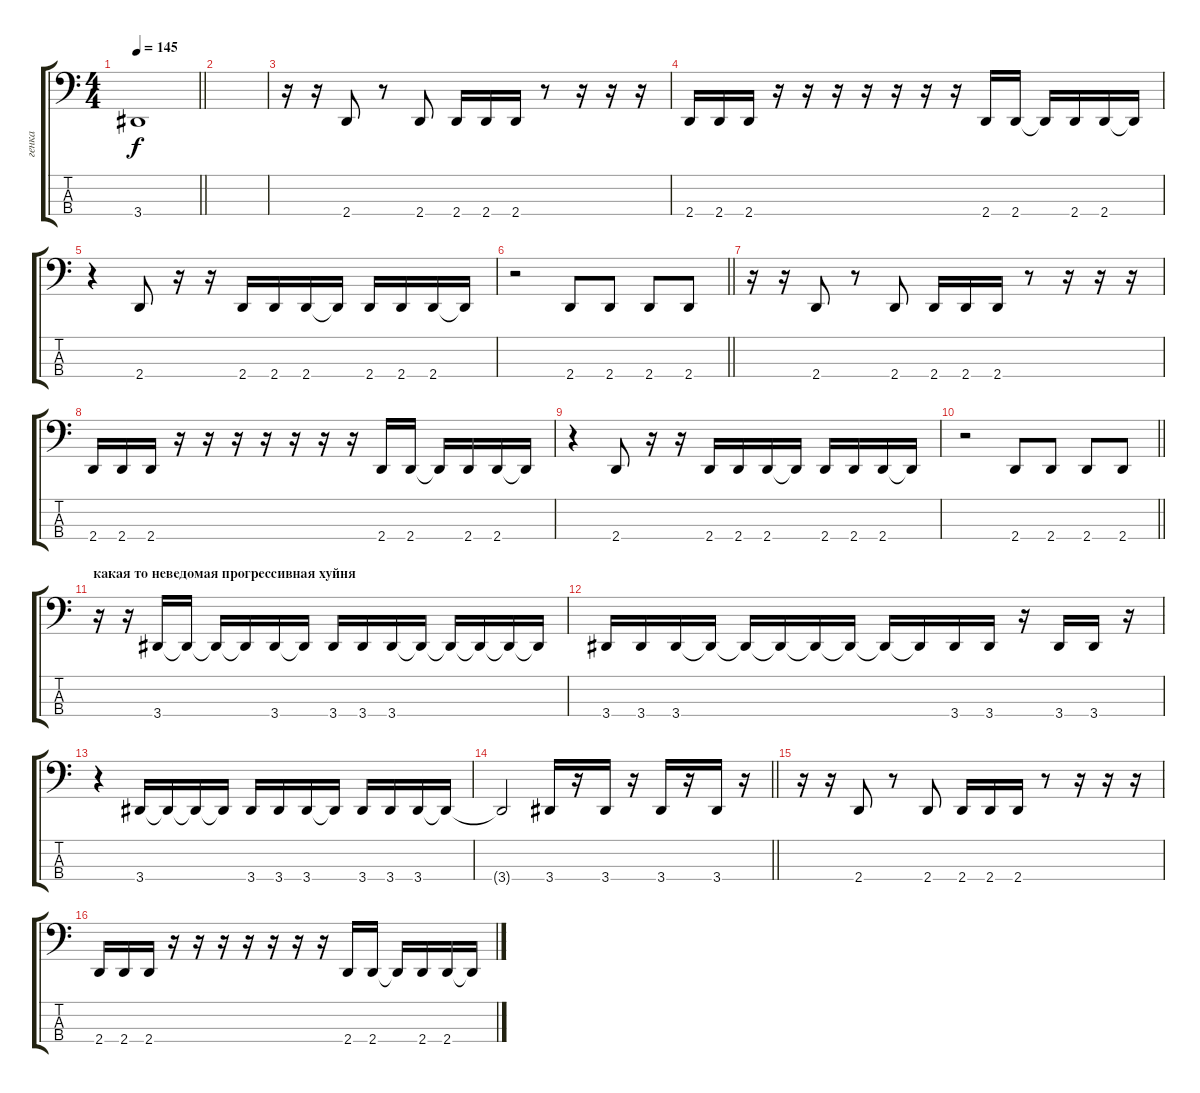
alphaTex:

\track ("генка" "генка") {instrument electricbasspick}
\staff {score tabs}
\tuning (F3 C2 G1 C1) {hide}
\ts (4 4)
\tempo 145
\clef f4
\barLineRight lightlight
\ks c
3.4.1{dy f} |
\section ("" "")
|
r.16 r.16 2.4.8 r.8 2.4.8 2.4.16 2.4.16 2.4.16 r.8 r.16 r.16 r.16 |
2.4.16 2.4.16 2.4.16 r.16 r.16 r.16 r.16 r.16 r.16 r.16 2.4.16 2.4.16 2.4{t}.16 2.4.16 2.4.16 2.4{t}.16 |
r.4 2.4.8 r.16 r.16 2.4.16 2.4.16 2.4.16 2.4{t}.16 2.4.16 2.4.16 2.4.16 2.4{t}.16 |
\barLineRight lightlight
r.2 2.4.8 2.4.8 2.4.8 2.4.8 |
r.16 r.16 2.4.8 r.8 2.4.8 2.4.16 2.4.16 2.4.16 r.8 r.16 r.16 r.16 |
2.4.16 2.4.16 2.4.16 r.16 r.16 r.16 r.16 r.16 r.16 r.16 2.4.16 2.4.16 2.4{t}.16 2.4.16 2.4.16 2.4{t}.16 |
r.4 2.4.8 r.16 r.16 2.4.16 2.4.16 2.4.16 2.4{t}.16 2.4.16 2.4.16 2.4.16 2.4{t}.16 |
\barLineRight lightlight
r.2 2.4.8 2.4.8 2.4.8 2.4.8 |
\section ("" "какая то неведомая прогрессивная хуйня")
r.16 r.16 3.4.16 3.4{t}.16 3.4{t}.16 3.4{t}.16 3.4.16 3.4{t}.16 3.4.16 3.4.16 3.4.16 3.4{t}.16 3.4{t}.16 3.4{t}.16 3.4{t}.16 3.4{t}.16 |
3.4.16 3.4.16 3.4.16 3.4{t}.16 3.4{t}.16 3.4{t}.16 3.4{t}.16 3.4{t}.16 3.4{t}.16 3.4{t}.16 3.4.16 3.4.16 r.16 3.4.16 3.4.16 r.16 |
r.4 3.4.16 3.4{t}.16 3.4{t}.16 3.4{t}.16 3.4.16 3.4.16 3.4.16 3.4{t}.16 3.4.16 3.4.16 3.4.16 3.4{t}.16 |
\barLineRight lightlight
3.4{t}.2 3.4.16 r.16 3.4.16 r.16 3.4.16 r.16 3.4.16 r.16 |
\section ("" "")
r.16 r.16 2.4.8 r.8 2.4.8 2.4.16 2.4.16 2.4.16 r.8 r.16 r.16 r.16 |
2.4.16 2.4.16 2.4.16 r.16 r.16 r.16 r.16 r.16 r.16 r.16 2.4.16 2.4.16 2.4{t}.16 2.4.16 2.4.16 2.4{t}.16
